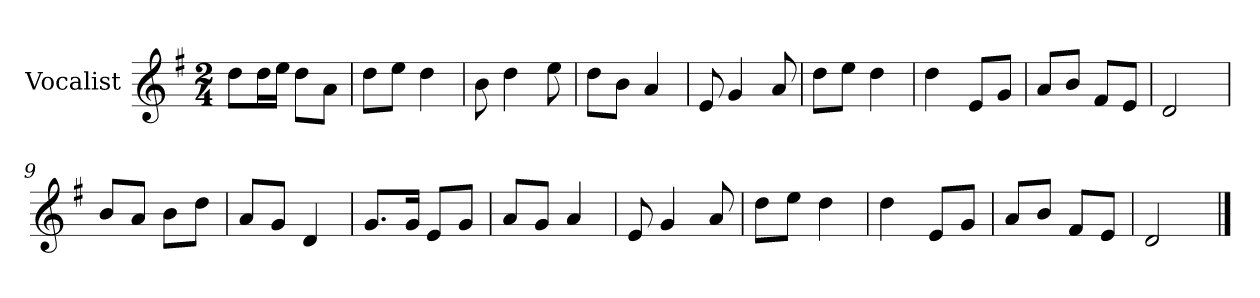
**kern
*part1
*staff1
*I"Vocalist
*k[f#]
*G:
*M2/4
=
8ddL
16ddL
16eeJJ
8ddL
8aJ
=1
8ddL
8eeJ
4dd
=2
8b
4dd
8ee
=3
8ddL
8bJ
4a
=4
8e
4g
8a
=5
8ddL
8eeJ
4dd
=6
4dd
8eL
8gJ
=7
8aL
8bJ
8f#L
8eJ
=8
2d
=9
8bL
8aJ
8bL
8ddJ
=10
8aL
8gJ
4d
=11
8.gL
16gJk
8eL
8gJ
=12
8aL
8gJ
4a
=13
8e
4g
8a
=14
8ddL
8eeJ
4dd
=15
4dd
8eL
8gJ
=16
8aL
8bJ
8f#L
8eJ
=17
2d
==
*-
